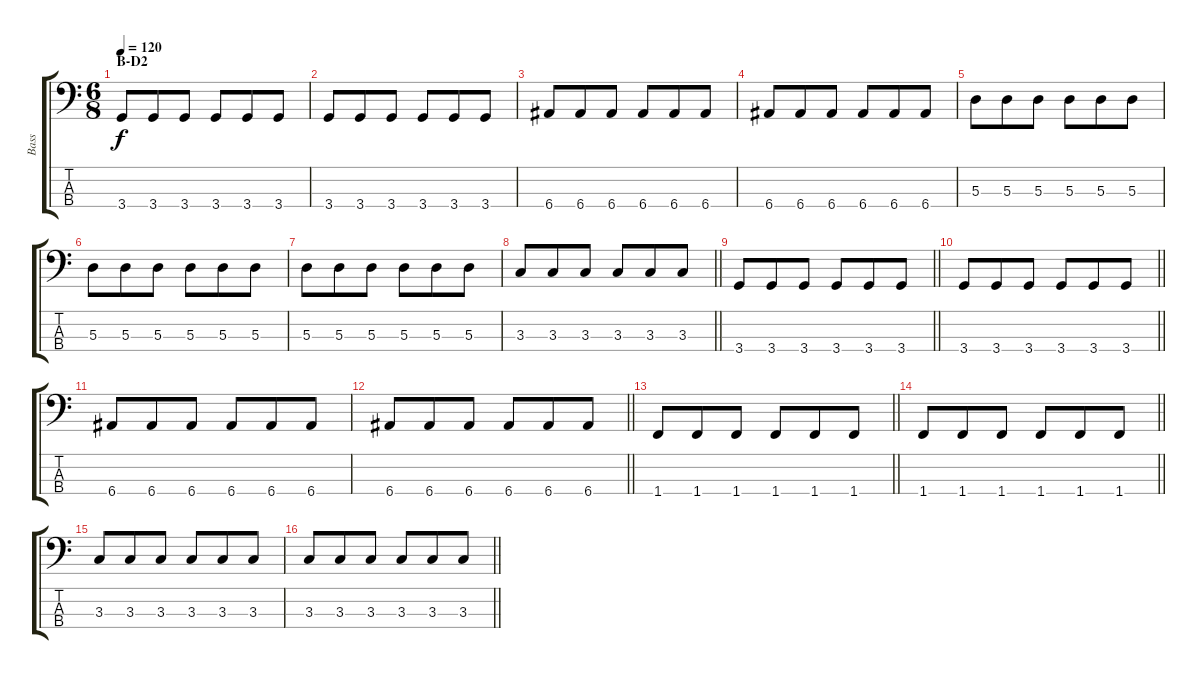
\track ("Bass" "Bass") {instrument electricbassfinger}
\staff {score tabs}
\tuning (G2 D2 A1 E1) {hide}
\ts (6 8)
\section ("" "B-D2")
\tempo 120
\clef f4
\ks c
3.4.8{dy f} 3.4.8 3.4.8 3.4.8 3.4.8 3.4.8 |
3.4.8 3.4.8 3.4.8 3.4.8 3.4.8 3.4.8 |
6.4.8 6.4.8 6.4.8 6.4.8 6.4.8 6.4.8 |
6.4.8 6.4.8 6.4.8 6.4.8 6.4.8 6.4.8 |
5.3.8 5.3.8 5.3.8 5.3.8 5.3.8 5.3.8 |
5.3.8 5.3.8 5.3.8 5.3.8 5.3.8 5.3.8 |
5.3.8 5.3.8 5.3.8 5.3.8 5.3.8 5.3.8 |
\barLineRight lightlight
3.3.8 3.3.8 3.3.8 3.3.8 3.3.8 3.3.8 |
\barLineRight lightlight
3.4.8 3.4.8 3.4.8 3.4.8 3.4.8 3.4.8 |
\barLineRight lightlight
3.4.8 3.4.8 3.4.8 3.4.8 3.4.8 3.4.8 |
6.4.8 6.4.8 6.4.8 6.4.8 6.4.8 6.4.8 |
\barLineRight lightlight
6.4.8 6.4.8 6.4.8 6.4.8 6.4.8 6.4.8 |
\barLineRight lightlight
1.4.8 1.4.8 1.4.8 1.4.8 1.4.8 1.4.8 |
\barLineRight lightlight
1.4.8 1.4.8 1.4.8 1.4.8 1.4.8 1.4.8 |
3.3.8 3.3.8 3.3.8 3.3.8 3.3.8 3.3.8 |
\barLineRight lightlight
3.3.8 3.3.8 3.3.8 3.3.8 3.3.8 3.3.8
